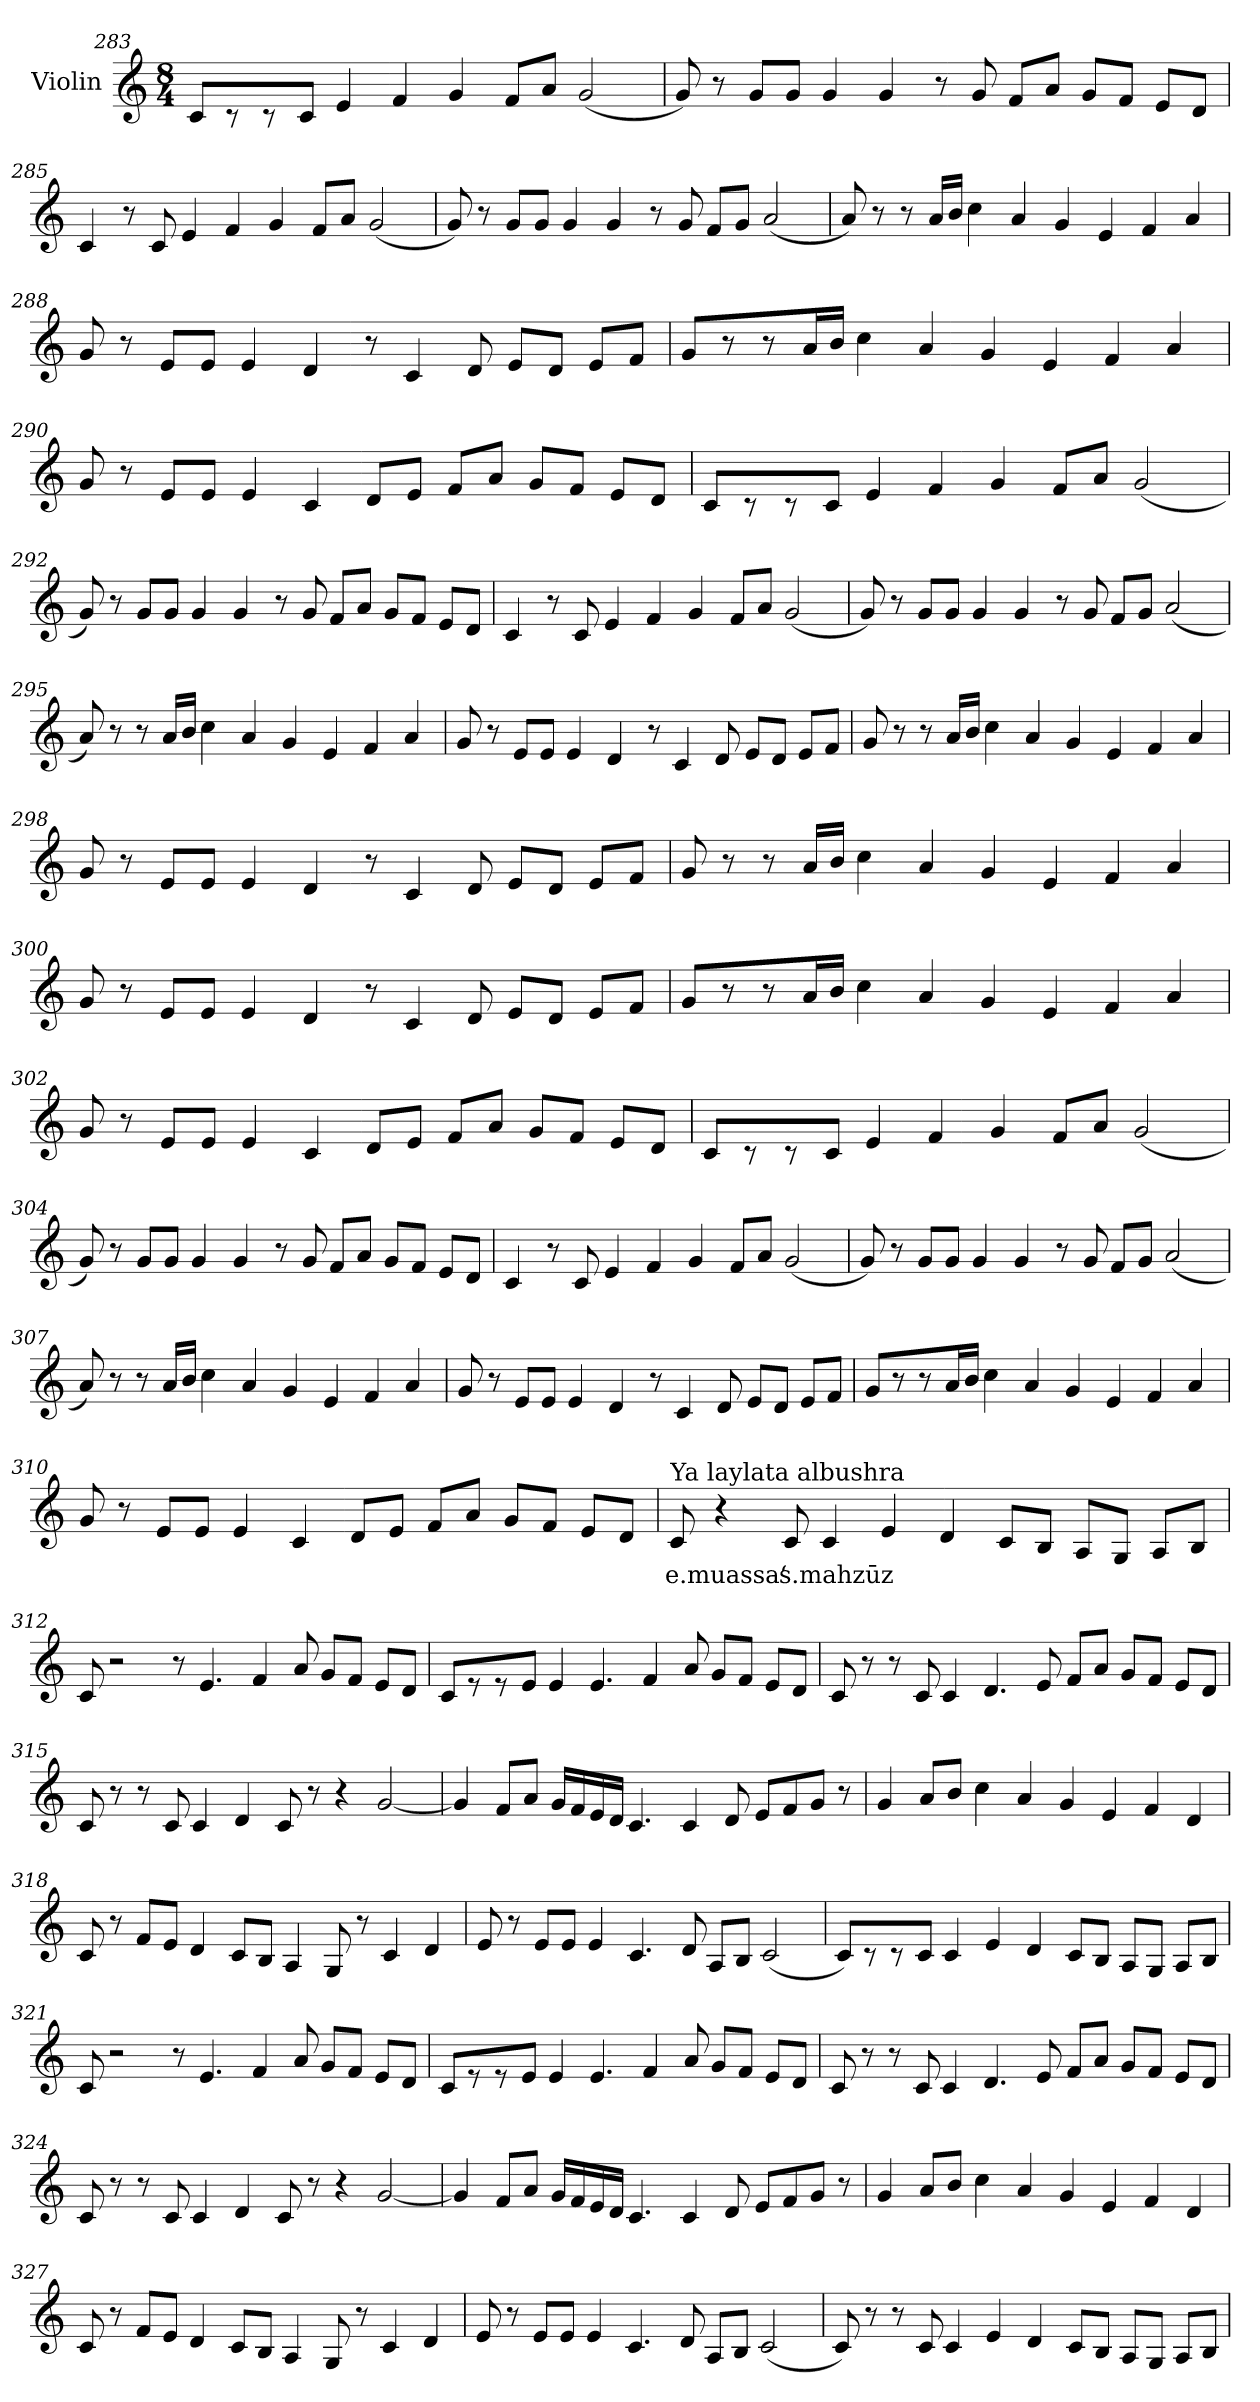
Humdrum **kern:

**kern	**text
*part1	*part1
*staff1	*staff1
*I"Violin	*
*clefG2	*
*k[]	*
*M8/4	*
=283	=283
8c/L	.
8r	.
8r	.
8c/J	.
4e/	.
4f/	.
4g/	.
8f/L	.
8a/J	.
(<2g/	.
!!LO:LB:g=z
=284	=284
8g/)	.
8r	.
8g/L	.
8g/J	.
4g/	.
4g/	.
8r	.
8g/	.
8f/L	.
8a/J	.
8g/L	.
8f/J	.
8e/L	.
8d/J	.
=285	=285
4c/	.
8r	.
8c/	.
4e/	.
4f/	.
4g/	.
8f/L	.
8a/J	.
(<2g/	.
!!LO:LB:g=z
=286	=286
8g/)	.
8r	.
8g/L	.
8g/J	.
4g/	.
4g/	.
8r	.
8g/	.
8f/L	.
8g/J	.
(<2a/	.
=287	=287
8a/)	.
8r	.
8r	.
16a/LL	.
16b/JJ	.
4cc\	.
4a/	.
4g/	.
4e/	.
4f/	.
4a/	.
!!LO:LB:g=z
=288	=288
8g/	.
8r	.
8e/L	.
8e/J	.
4e/	.
4d/	.
8r	.
4c/	.
8d/	.
8e/L	.
8d/J	.
8e/L	.
8f/J	.
=289	=289
8g/L	.
8r	.
8r	.
16a/L	.
16b/JJ	.
4cc\	.
4a/	.
4g/	.
4e/	.
4f/	.
4a/	.
!!LO:LB:g=z
=290	=290
8g/	.
8r	.
8e/L	.
8e/J	.
4e/	.
4c/	.
8d/L	.
8e/J	.
8f/L	.
8a/J	.
8g/L	.
8f/J	.
8e/L	.
8d/J	.
=291	=291
8c/L	.
8r	.
8r	.
8c/J	.
4e/	.
4f/	.
4g/	.
8f/L	.
8a/J	.
(<2g/	.
!!LO:LB:g=z
=292	=292
8g/)	.
8r	.
8g/L	.
8g/J	.
4g/	.
4g/	.
8r	.
8g/	.
8f/L	.
8a/J	.
8g/L	.
8f/J	.
8e/L	.
8d/J	.
=293	=293
4c/	.
8r	.
8c/	.
4e/	.
4f/	.
4g/	.
8f/L	.
8a/J	.
(<2g/	.
!!LO:LB:g=z
=294	=294
8g/)	.
8r	.
8g/L	.
8g/J	.
4g/	.
4g/	.
8r	.
8g/	.
8f/L	.
8g/J	.
(<2a/	.
=295	=295
8a/)	.
8r	.
8r	.
16a/LL	.
16b/JJ	.
4cc\	.
4a/	.
4g/	.
4e/	.
4f/	.
4a/	.
!!LO:PB:g=z
=296	=296
8g/	.
8r	.
8e/L	.
8e/J	.
4e/	.
4d/	.
8r	.
4c/	.
8d/	.
8e/L	.
8d/J	.
8e/L	.
8f/J	.
=297	=297
8g/	.
8r	.
8r	.
16a/LL	.
16b/JJ	.
4cc\	.
4a/	.
4g/	.
4e/	.
4f/	.
4a/	.
!!LO:LB:g=z
=298	=298
8g/	.
8r	.
8e/L	.
8e/J	.
4e/	.
4d/	.
8r	.
4c/	.
8d/	.
8e/L	.
8d/J	.
8e/L	.
8f/J	.
=299	=299
8g/	.
8r	.
8r	.
16a/LL	.
16b/JJ	.
4cc\	.
4a/	.
4g/	.
4e/	.
4f/	.
4a/	.
!!LO:LB:g=z
=300	=300
8g/	.
8r	.
8e/L	.
8e/J	.
4e/	.
4d/	.
8r	.
4c/	.
8d/	.
8e/L	.
8d/J	.
8e/L	.
8f/J	.
=301	=301
8g/L	.
8r	.
8r	.
16a/L	.
16b/JJ	.
4cc\	.
4a/	.
4g/	.
4e/	.
4f/	.
4a/	.
!!LO:LB:g=z
=302	=302
8g/	.
8r	.
8e/L	.
8e/J	.
4e/	.
4c/	.
8d/L	.
8e/J	.
8f/L	.
8a/J	.
8g/L	.
8f/J	.
8e/L	.
8d/J	.
=303	=303
8c/L	.
8r	.
8r	.
8c/J	.
4e/	.
4f/	.
4g/	.
8f/L	.
8a/J	.
(<2g/	.
!!LO:LB:g=z
=304	=304
8g/)	.
8r	.
8g/L	.
8g/J	.
4g/	.
4g/	.
8r	.
8g/	.
8f/L	.
8a/J	.
8g/L	.
8f/J	.
8e/L	.
8d/J	.
=305	=305
4c/	.
8r	.
8c/	.
4e/	.
4f/	.
4g/	.
8f/L	.
8a/J	.
(<2g/	.
!!LO:LB:g=z
=306	=306
8g/)	.
8r	.
8g/L	.
8g/J	.
4g/	.
4g/	.
8r	.
8g/	.
8f/L	.
8g/J	.
(<2a/	.
=307	=307
8a/)	.
8r	.
8r	.
16a/LL	.
16b/JJ	.
4cc\	.
4a/	.
4g/	.
4e/	.
4f/	.
4a/	.
!!LO:LB:g=z
=308	=308
8g/	.
8r	.
8e/L	.
8e/J	.
4e/	.
4d/	.
8r	.
4c/	.
8d/	.
8e/L	.
8d/J	.
8e/L	.
8f/J	.
=309	=309
8g/L	.
8r	.
8r	.
16a/L	.
16b/JJ	.
4cc\	.
4a/	.
4g/	.
4e/	.
4f/	.
4a/	.
!!LO:LB:g=z
=310	=310
8g/	.
8r	.
8e/L	.
8e/J	.
4e/	.
4c/	.
8d/L	.
8e/J	.
8f/L	.
8a/J	.
8g/L	.
8f/J	.
8e/L	.
8d/J	.
=311	=311
*MM100	*
!LO:TX:a:t=Ya laylata albushra	!
!	!LO:LY:b
8c/	e.muassa‘
4r	.
!	!LO:LY:b
8c/	s.mahzūz
4c/	.
4e/	.
4d/	.
8c/L	.
8B/J	.
8A/L	.
8G/J	.
8A/L	.
8B/J	.
!!LO:PB:g=z
=312	=312
8c/	.
2r	.
8r	.
4.e/	.
4f/	.
8a/	.
8g/L	.
8f/J	.
8e/L	.
8d/J	.
=313	=313
8c/L	.
8r	.
8r	.
8e/J	.
4e/	.
4.e/	.
4f/	.
8a/	.
8g/L	.
8f/J	.
8e/L	.
8d/J	.
!!LO:LB:g=z
=314	=314
8c/	.
8r	.
8r	.
8c/	.
4c/	.
4.d/	.
8e/	.
8f/L	.
8a/J	.
8g/L	.
8f/J	.
8e/L	.
8d/J	.
=315	=315
8c/	.
8r	.
8r	.
8c/	.
4c/	.
4d/	.
8c/	.
8r	.
4r	.
[2g/	.
!!LO:LB:g=z
=316	=316
4g/]	.
8f/L	.
8a/J	.
16g/LL	.
16f/	.
16e/	.
16d/JJ	.
4.c/	.
4c/	.
8d/	.
8e/L	.
8f/	.
8g/J	.
8r	.
=317	=317
4g/	.
8a/L	.
8b/J	.
4cc\	.
4a/	.
4g/	.
4e/	.
4f/	.
4d/	.
!!LO:LB:g=z
=318	=318
8c/	.
8r	.
8f/L	.
8e/J	.
4d/	.
8c/L	.
8B/J	.
4A/	.
8G/	.
8r	.
4c/	.
4d/	.
=319	=319
8e/	.
8r	.
8e/L	.
8e/J	.
4e/	.
4.c/	.
8d/	.
8A/L	.
8B/J	.
(<2c/	.
!!LO:LB:g=z
=320	=320
8c/L)	.
8r	.
8r	.
8c/J	.
4c/	.
4e/	.
4d/	.
8c/L	.
8B/J	.
8A/L	.
8G/J	.
8A/L	.
8B/J	.
=321	=321
8c/	.
2r	.
8r	.
4.e/	.
4f/	.
8a/	.
8g/L	.
8f/J	.
8e/L	.
8d/J	.
!!LO:LB:g=z
=322	=322
8c/L	.
8r	.
8r	.
8e/J	.
4e/	.
4.e/	.
4f/	.
8a/	.
8g/L	.
8f/J	.
8e/L	.
8d/J	.
=323	=323
8c/	.
8r	.
8r	.
8c/	.
4c/	.
4.d/	.
8e/	.
8f/L	.
8a/J	.
8g/L	.
8f/J	.
8e/L	.
8d/J	.
!!LO:LB:g=z
=324	=324
8c/	.
8r	.
8r	.
8c/	.
4c/	.
4d/	.
8c/	.
8r	.
4r	.
[2g/	.
=325	=325
4g/]	.
8f/L	.
8a/J	.
16g/LL	.
16f/	.
16e/	.
16d/JJ	.
4.c/	.
4c/	.
8d/	.
8e/L	.
8f/	.
8g/J	.
8r	.
!!LO:LB:g=z
=326	=326
4g/	.
8a/L	.
8b/J	.
4cc\	.
4a/	.
4g/	.
4e/	.
4f/	.
4d/	.
=327	=327
8c/	.
8r	.
8f/L	.
8e/J	.
4d/	.
8c/L	.
8B/J	.
4A/	.
8G/	.
8r	.
4c/	.
4d/	.
!!LO:PB:g=z
=328	=328
8e/	.
8r	.
8e/L	.
8e/J	.
4e/	.
4.c/	.
8d/	.
8A/L	.
8B/J	.
(<2c/	.
=329	=329
8c/)	.
8r	.
8r	.
8c/	.
4c/	.
4e/	.
4d/	.
8c/L	.
8B/J	.
8A/L	.
8G/J	.
8A/L	.
8B/J	.
=	=
*-	*-
